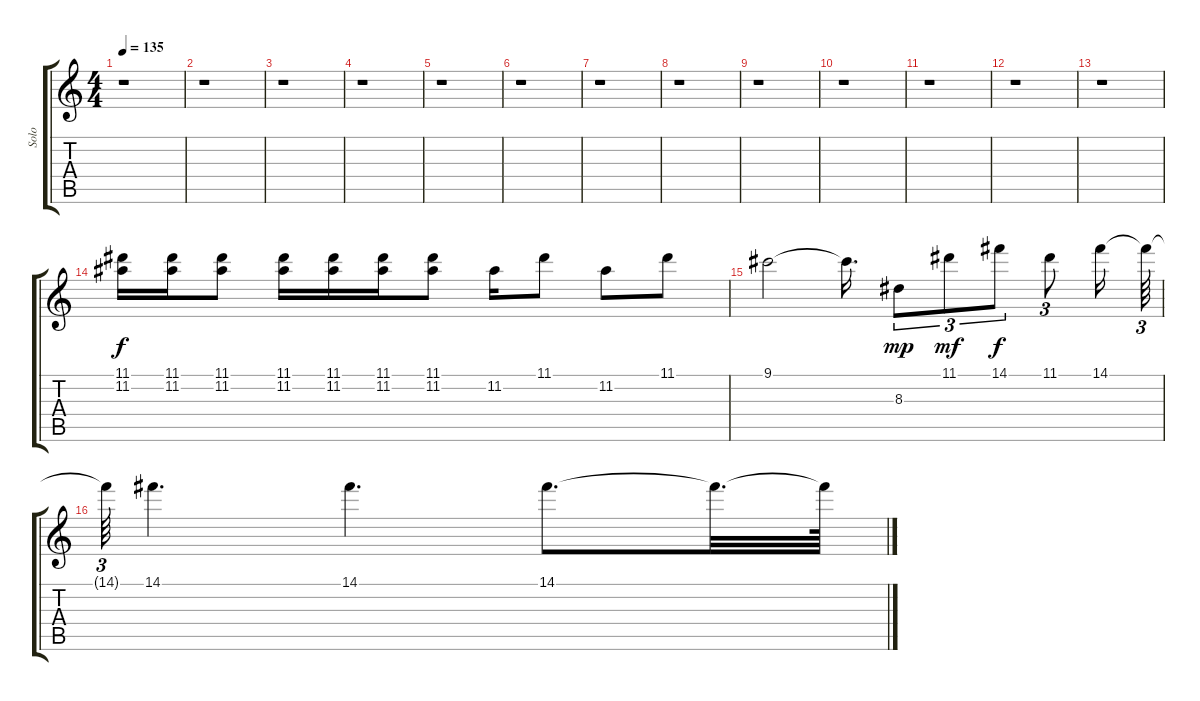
\track ("Solo" "Solo") {instrument distortionguitar}
\staff {score tabs}
\tuning (E4 B3 G3 D3 A2 E2) {hide}
\ts (4 4)
\tempo 135
\clef g2
\ks c
r.1{dy f} |
r.1 |
r.1 |
r.1 |
r.1 |
r.1 |
r.1 |
r.1 |
r.1 |
r.1 |
r.1 |
r.1 |
r.1 |
(11.1 11.2).16 (11.1 11.2).16 (11.1 11.2).8 (11.1 11.2).16 (11.1 11.2).16 (11.1 11.2).16 (11.1 11.2).8 11.2.16 11.1.8 11.2.8 11.1.8 |
9.1.2 9.1{t}.16{d} 8.3.8{tu (3 2) dy mp} 11.1.8{tu (3 2) dy mf} 14.1.8{tu (3 2) dy f} 11.1.8{tu (3 2)} 14.1.16 14.1{t}.64{tu (3 2)} |
14.1{t}.64{tu (3 2)} 14.1.4{d} 14.1.4{d} 14.1.8{d} 14.1{t}.32{d} 14.1{t}.64
